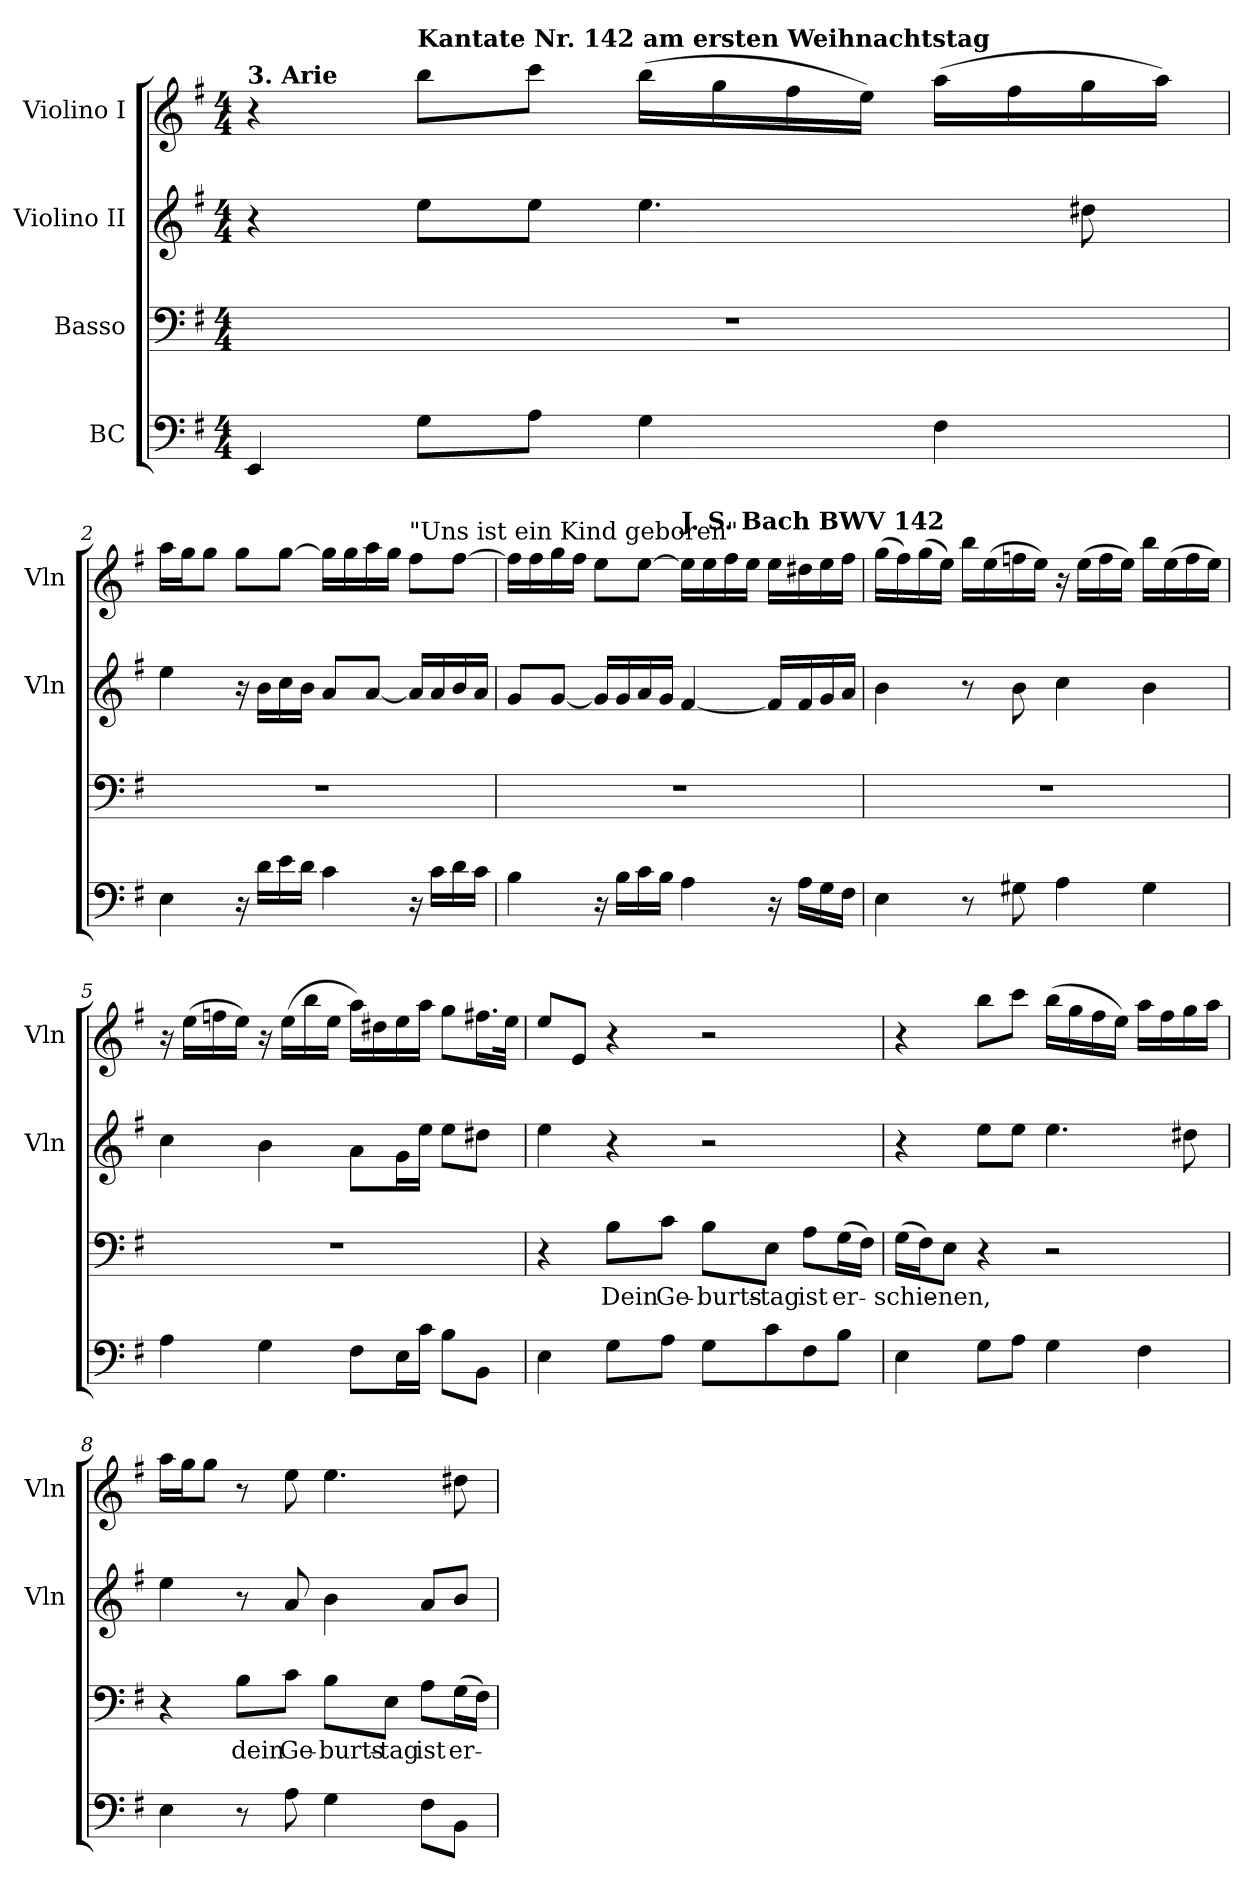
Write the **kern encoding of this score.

**kern	**kern	**text	**kern	**kern
*part4	*part3	*part3	*part2	*part1
*staff4	*staff3	*staff3	*staff2	*staff1
*I"BC	*I"Basso	*	*I"Violino II	*I"Violino I
*	*	*	*I'Vln	*I'Vln
*clefF4	*clefF4	*	*clefG2	*clefG2
*k[f#]	*k[f#]	*	*k[f#]	*k[f#]
*M4/4	*M4/4	*	*M4/4	*M4/4
=1	=1	=1	=1	=1
!	!	!	!	!LO:TX:a:B:t=3. Arie
4EE/	1r	.	4r	4r
!	!	!	!	!LO:TX:a:B:t=Kantate Nr. 142 am ersten Weihnachtstag
8G\L	.	.	8ee\L	8bb\L
8A\J	.	.	8ee\J	8ccc\J
4G\	.	.	4.ee\	(16bb\LL
.	.	.	.	16gg\
.	.	.	.	16ff#\
.	.	.	.	16ee\JJ)
4F#\	.	.	.	(16aa\LL
.	.	.	.	16ff#\
.	.	.	8dd#X\	16gg\
.	.	.	.	16aa\JJ)
=2	=2	=2	=2	=2
4E\	1r	.	4ee\	16aa\LL
.	.	.	.	16gg\J
.	.	.	.	8gg\J
16r	.	.	16r	8gg\L
16d\LL	.	.	16b\LL	.
16e\	.	.	16cc\	[8gg\J
16d\JJ	.	.	16b\JJ	.
4c\	.	.	8a/L	16gg\LL]
.	.	.	.	16gg\
.	.	.	[8a/J	16aa\
.	.	.	.	16gg\JJ
!	!	!	!	!LO:TX:a:t="Uns ist ein Kind geboren"
16r	.	.	16a/LL]	8ff#\L
16c\LL	.	.	16a/	.
16d\	.	.	16b/	[8ff#\J
16c\JJ	.	.	16a/JJ	.
!!LO:LB:g=z
=3	=3	=3	=3	=3
4B\	1r	.	8g/L	16ff#\LL]
.	.	.	.	16ff#\
.	.	.	[8g/J	16gg\
.	.	.	.	16ff#\JJ
16r	.	.	16g/LL]	8ee\L
16B\LL	.	.	16g/	.
16c\	.	.	16a/	[8ee\J
16B\JJ	.	.	16g/JJ	.
!	!	!	!	!LO:TX:a:B:t=J. S. Bach BWV 142
4A\	.	.	[4f#/	16ee\LL]
.	.	.	.	16ee\
.	.	.	.	16ff#\
.	.	.	.	16ee\JJ
16r	.	.	16f#/LL]	16ee\LL
16A\LL	.	.	16f#/	16dd#X\
16G\	.	.	16g/	16ee\
16F#\JJ	.	.	16a/JJ	16ff#\JJ
!!LO:LB:g=z
=4	=4	=4	=4	=4
4E\	1r	.	4b\	(16gg\LL
.	.	.	.	16ff#\)
.	.	.	.	(16gg\
.	.	.	.	16ee\JJ)
8r	.	.	8r	16bb\LL
.	.	.	.	(16ee\
8G#X\	.	.	8b\	16ffn\
.	.	.	.	16ee\JJ)
4A\	.	.	4cc\	16r
.	.	.	.	(16ee\LL
.	.	.	.	16ff\
.	.	.	.	16ee\JJ)
4G#\	.	.	4b\	16bb\LL
.	.	.	.	(16ee\
.	.	.	.	16ff\
.	.	.	.	16ee\JJ)
=5	=5	=5	=5	=5
4A\	1r	.	4cc\	16r
.	.	.	.	(16ee\LL
.	.	.	.	16ffn\
.	.	.	.	16ee\JJ)
4G\	.	.	4b\	16r
.	.	.	.	(16ee\LL
.	.	.	.	16bb\
.	.	.	.	16ee\JJ
8F#\L	.	.	8a\L	16aa\LL)
.	.	.	.	16dd#X\
16E\L	.	.	16g\L	16ee\
16c\JJ	.	.	16ee\JJ	16aa\JJ
8B\L	.	.	8ee\L	8gg\L
8BB\J	.	.	8dd#X\J	16.ff#X\L
.	.	.	.	32ee\JJk
!!LO:LB:g=z
=6	=6	=6	=6	=6
4E\	4r	.	4ee\	8ee/L
.	.	.	.	8e/J
!	!	!LO:LY:b	!	!
8G\L	8B\L	Dein	4r	4r
!	!	!LO:LY:b	!	!
8A\J	8c\J	Ge-	.	.
!	!	!LO:LY:b	!	!
8G\L	8B\L	burts-	2r	2r
!	!	!LO:LY:b	!	!
8c\	8E\J	tag	.	.
!	!	!LO:LY:b	!	!
8F#\	8A\L	ist	.	.
!	!	!LO:LY:b	!	!
8B\J	(16G\L	er-	.	.
.	16F#\JJ)	.	.	.
=7	=7	=7	=7	=7
!	!	!LO:LY:b	!	!
4E\	(16G\LL	schie-	4r	4r
.	16F#\J)	.	.	.
!	!	!LO:LY:b	!	!
.	8E\J	nen,	.	.
8G\L	4r	.	8ee\L	8bb\L
8A\J	.	.	8ee\J	8ccc\J
4G\	2r	.	4.ee\	(16bb\LL
.	.	.	.	16gg\
.	.	.	.	16ff#\
.	.	.	.	16ee\JJ)
4F#\	.	.	.	16aa\LL
.	.	.	.	16ff#\
.	.	.	8dd#X\	16gg\
.	.	.	.	16aa\JJ
!!LO:PB:g=z
=8	=8	=8	=8	=8
4E\	4r	.	4ee\	16aa\LL
.	.	.	.	16gg\J
.	.	.	.	8gg\J
!	!	!LO:LY:b	!	!
8r	8B\L	dein	8r	8r
!	!	!LO:LY:b	!	!
8A\	8c\J	Ge-	8a/	8ee\
!	!	!LO:LY:b	!	!
4G\	8B\L	burts-	4b\	4.ee\
!	!	!LO:LY:b	!	!
.	8E\J	tag	.	.
!	!	!LO:LY:b	!	!
8F#\L	8A\L	ist	8a/L	.
!	!	!LO:LY:b	!	!
8BB\J	(16G\L	er-	8b/J	8dd#X\
.	16F#\JJ)	.	.	.
=	=	=	=	=
*-	*-	*-	*-	*-
